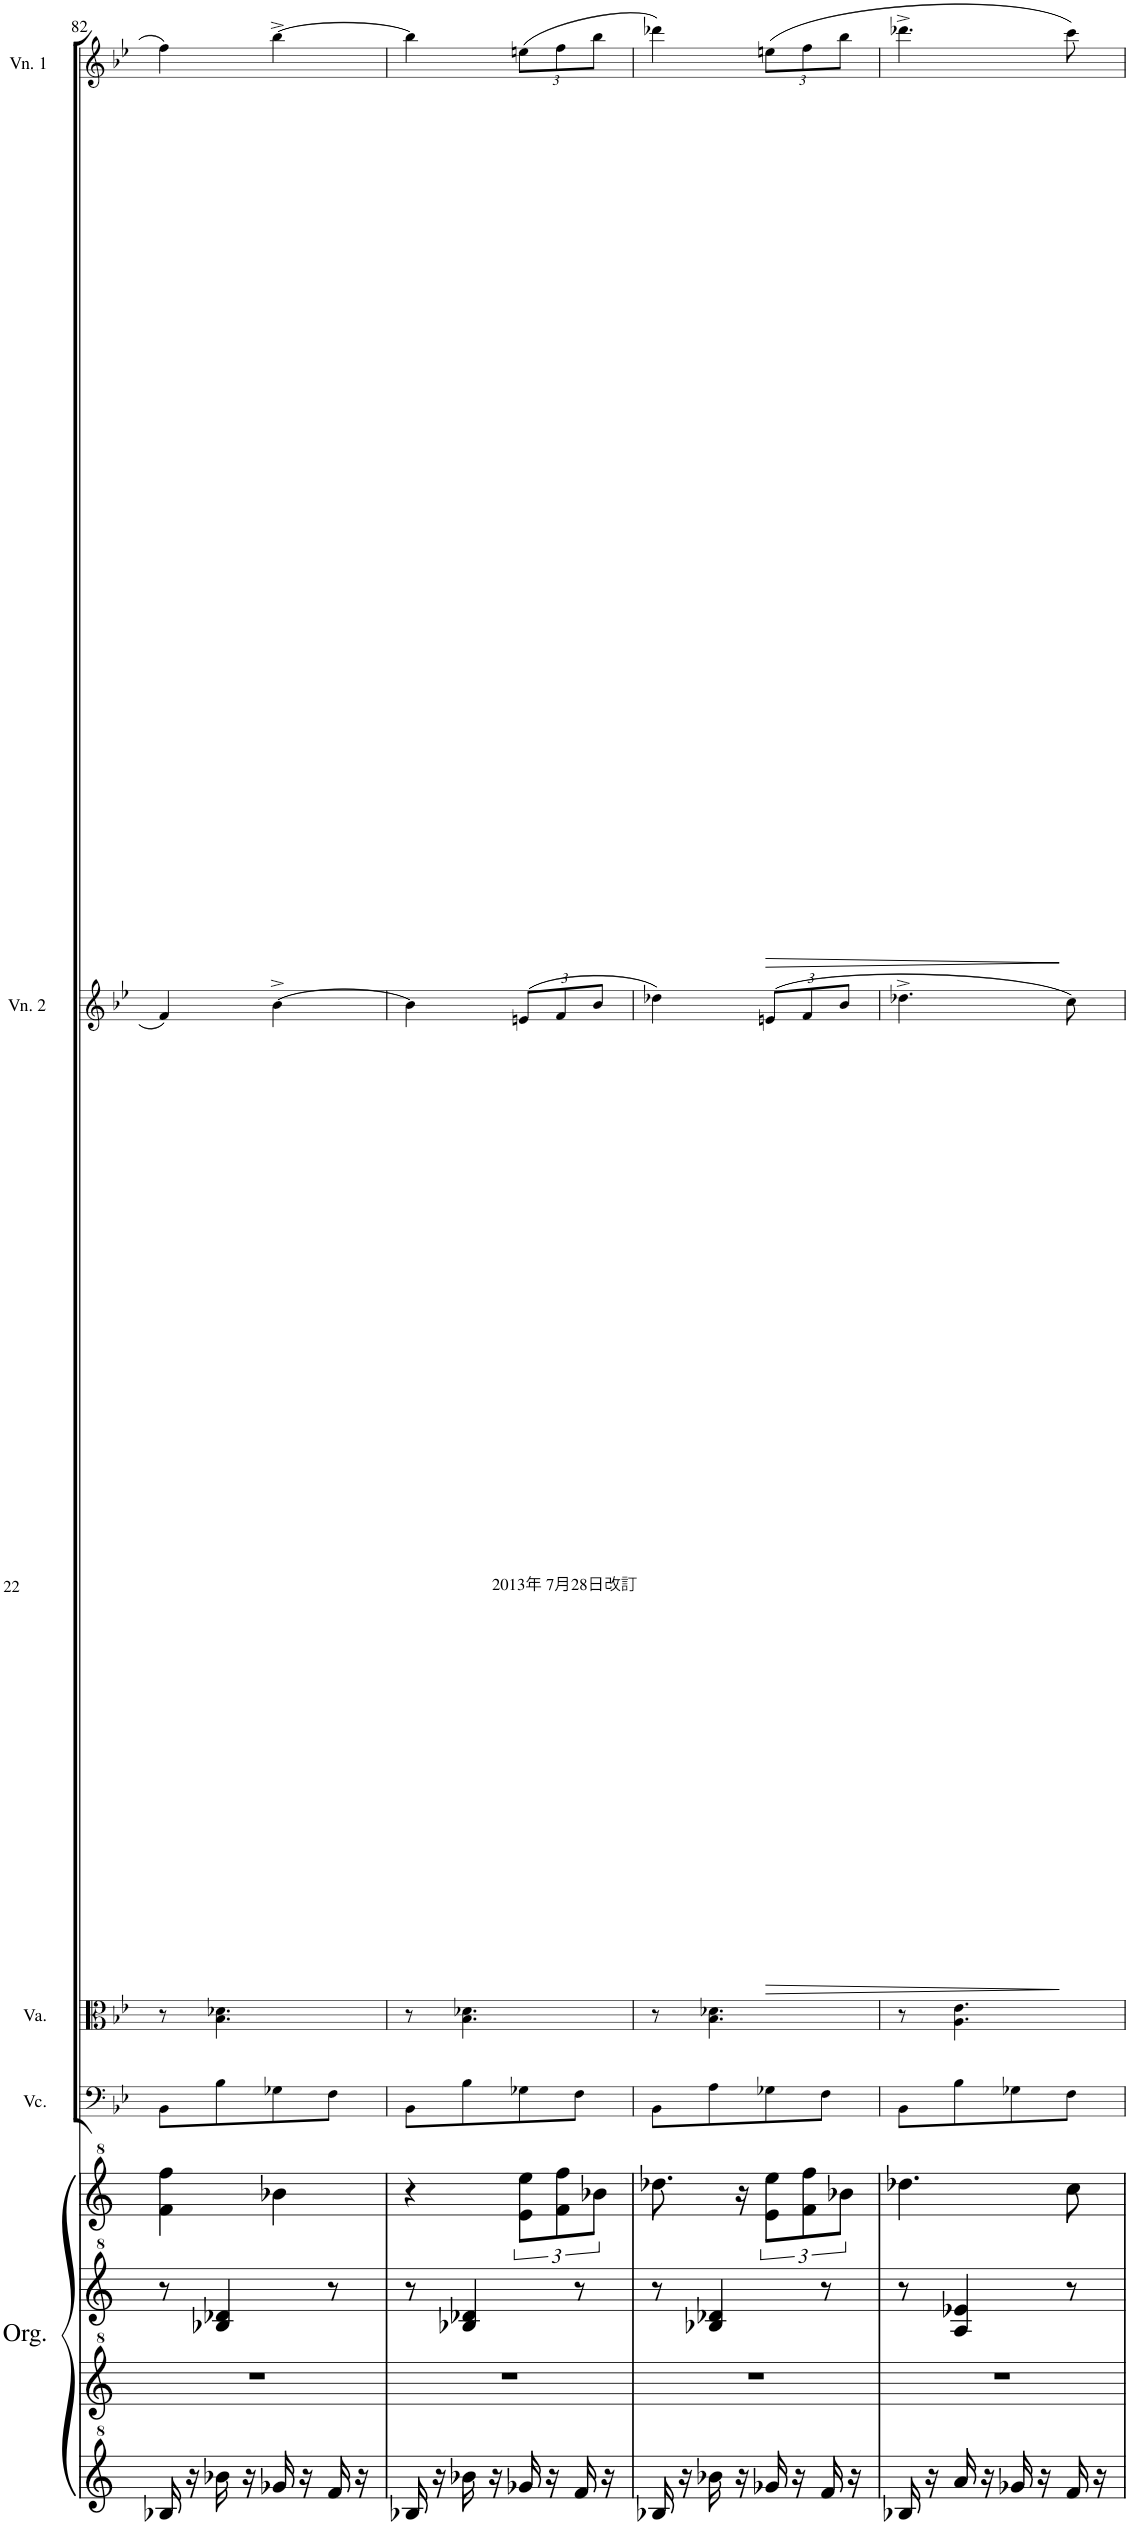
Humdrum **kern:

**kern	**kern	**kern	**kern	**kern	**kern	**kern	**dynam	**kern	**dynam
*part5	*part5	*part5	*part5	*part4	*part3	*part2	*part2	*part1	*part1
*staff8	*staff7	*staff6	*staff5	*staff4	*staff3	*staff2	*staff2	*staff1	*staff1
*I"Organetta      with  25 stops	*	*	*	*I"Violoncello	*I"Viola	*I"Violin 2	*	*I"Violin 1	*
*I'Org.	*	*	*	*I'Vc.	*I'Va.	*I'Vn. 2	*	*I'Vn. 1	*
!!LO:PB:g=z
*clefG^2	*clefG^2	*clefG^2	*clefG^2	*clefF4	*clefC3	*clefG2	*	*clefG2	*
*k[]	*k[]	*k[]	*k[]	*k[b-e-]	*k[b-e-]	*k[b-e-]	*	*k[b-e-]	*
*M2/4	*M2/4	*M2/4	*M2/4	*M2/4	*M2/4	*M2/4	*	*M2/4	*
=82	=82	=82	=82	=82	=82	=82	=82	=82	=82
16b-X/	2r	8r	4ff\ 4fff\	8BB-\L	8r	4f/	.	4ff\	.
16r	.	.	.	.	.	.	.	.	.
16bb-X\	.	4b-X/ 4dd-X/	.	8B-\	4.B-\ 4.d-X\	.	.	.	.
16r	.	.	.	.	.	.	.	.	.
16gg-X/	.	.	4bb-X\	8G-X\	.	[4b-^\	.	[4bb-^\	.
16r	.	.	.	.	.	.	.	.	.
16ff/	.	8r	.	8F\J	.	.	.	.	.
16r	.	.	.	.	.	.	.	.	.
=83	=83	=83	=83	=83	=83	=83	=83	=83	=83
16b-X/	2r	8r	4r	8BB-\L	8r	4b-\]	.	4bb-\]	.
16r	.	.	.	.	.	.	.	.	.
16bb-X\	.	4b-X/ 4dd-X/	.	8B-\	4.B-\ 4.d-X\	.	.	.	.
16r	.	.	.	.	.	.	.	.	.
*	*	*	*	*	*	*Xbrackettup	*	*Xbrackettup	*
16gg-X/	.	.	12ee\ 12eee\L	8G-X\	.	(12en/L	.	(12een\L	.
16r	.	.	.	.	.	.	.	.	.
.	.	.	12ff\ 12fff\	.	.	12f/	.	12ff\	.
16ff/	.	8r	.	8F\J	.	.	.	.	.
.	.	.	12bb-X\J	.	.	12b-/J	.	12bb-\J	.
16r	.	.	.	.	.	.	.	.	.
=84	=84	=84	=84	=84	=84	=84	=84	=84	=84
16b-X/	2r	8r	8.ddd-X\	8BB-\L	8r	4dd-X\)	.	4ddd-X\)	.
16r	.	.	.	.	.	.	.	.	.
16bb-X\	.	4b-X/ 4dd-X/	.	8A\	4.B-\ 4.d-X\	.	.	.	.
16r	.	.	16r	.	.	.	.	.	.
!	!	!	!	!	!	!	!LO:HP:b	!	!LO:HP:b
16gg-X/	.	.	12ee\ 12eee\L	8G-X\	.	(12en/L	>	(12een\L	>
16r	.	.	.	.	.	.	.	.	.
.	.	.	12ff\ 12fff\	.	.	12f/	.	12ff\	.
16ff/	.	8r	.	8F\J	.	.	.	.	.
.	.	.	12bb-X\J	.	.	12b-/J	.	12bb-\J	.
16r	.	.	.	.	.	.	.	.	.
=85	=85	=85	=85	=85	=85	=85	=85	=85	=85
16b-X/	2r	8r	4.ddd-X\	8BB-\L	8r	4.dd-X^\	.	4.ddd-X^\	.
16r	.	.	.	.	.	.	.	.	.
16aa/	.	4a/ 4ee-X/	.	8B-\	4.A\ 4.e-\	.	.	.	.
16r	.	.	.	.	.	.	.	.	.
16gg-X/	.	.	.	8G-X\	.	.	.	.	.
16r	.	.	.	.	.	.	.	.	.
16ff/	.	8r	8ccc\	8F\J	.	8cc\)	]	8ccc\)	]
16r	.	.	.	.	.	.	.	.	.
=	=	=	=	=	=	=	=	=	=
*-	*-	*-	*-	*-	*-	*-	*-	*-	*-
